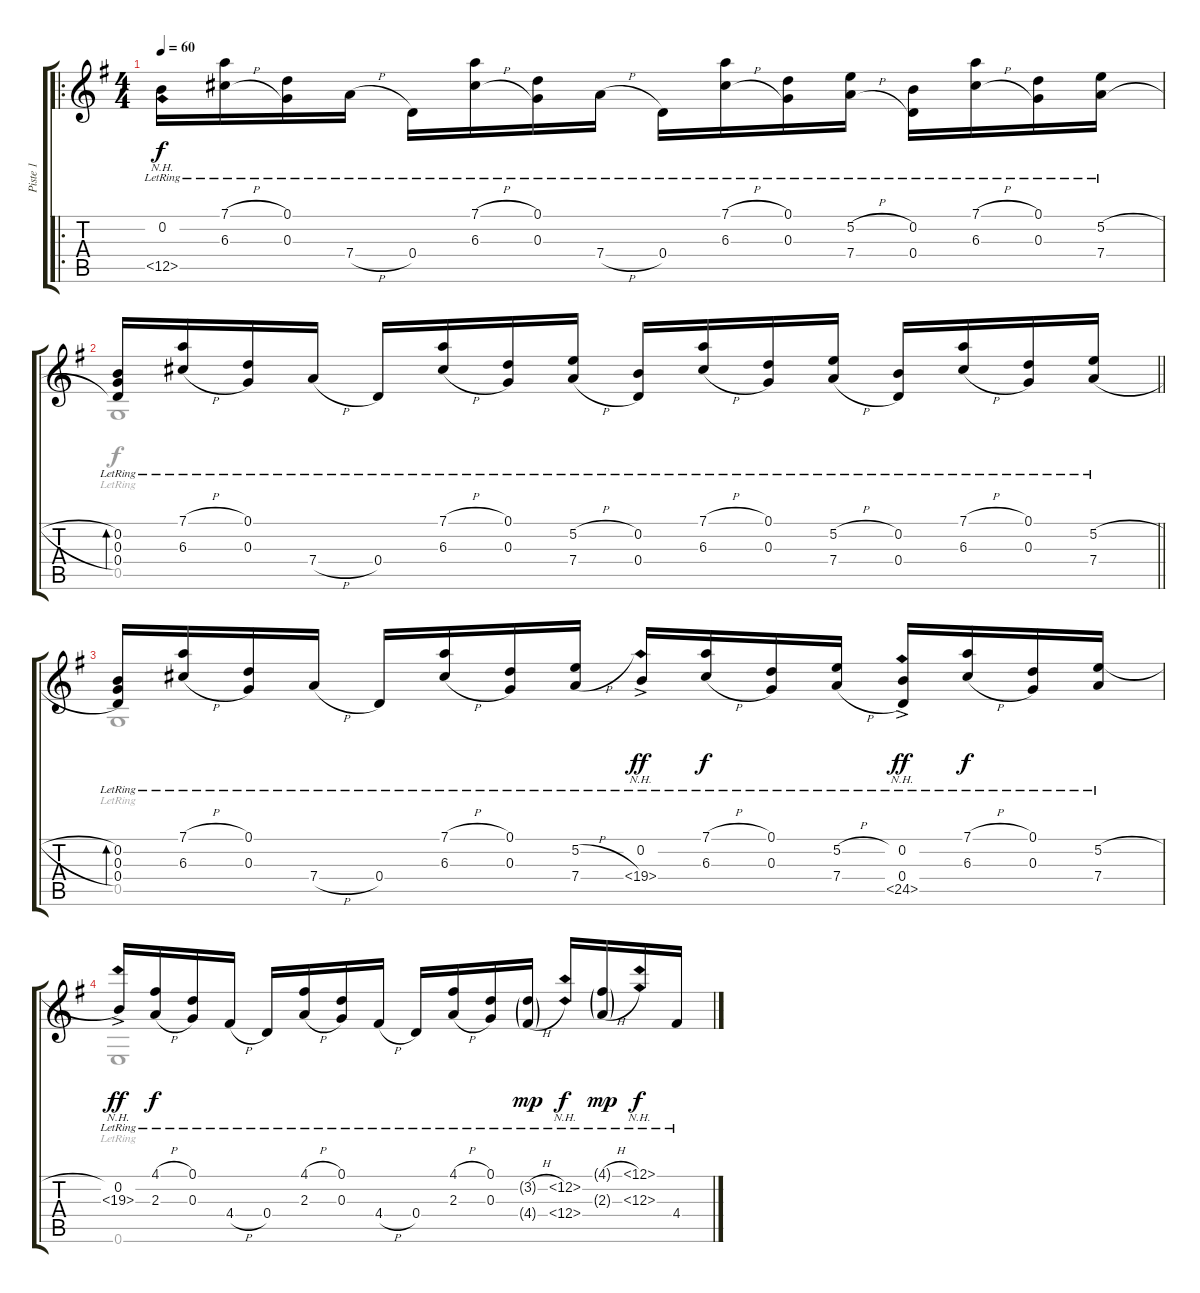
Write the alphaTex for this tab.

\track ("Piste 1" "Piste 1") {instrument acousticguitarsteel}
\staff {score tabs}
\tuning (D4 B3 G3 D3 G2 E2) {hide}
\voice
\ro
\ts (4 4)
\tempo 60
\clef g2
\ks g
(0.2{lr} 12.5{nh lr}).16{dy f} (7.1{h lr} 6.3{h lr}).16 (0.1{lr} 0.3{lr}).16 7.4{h lr}.16 0.4{lr}.16 (7.1{h lr} 6.3{h lr}).16 (0.1{lr} 0.3{lr}).16 7.4{h lr}.16 0.4{lr}.16 (7.1{h lr} 6.3{h lr}).16 (0.1{lr} 0.3{lr}).16 (5.2{h lr} 7.4{h lr}).16 (0.2{lr} 0.4{lr}).16 (7.1{h lr} 6.3{h lr}).16 (0.1{lr} 0.3{lr}).16 (5.2{h lr} 7.4{h lr}).16 |
\barLineRight lightlight
(0.2{lr} 0.3{lr} 0.4{lr}).16{bd 120} (7.1{h lr} 6.3{h lr}).16 (0.1{lr} 0.3{lr}).16 7.4{h lr}.16 0.4{lr}.16 (7.1{h lr} 6.3{h lr}).16 (0.1{lr} 0.3{lr}).16 (5.2{h lr} 7.4{h lr}).16 (0.2{lr} 0.4{lr}).16 (7.1{h lr} 6.3{h lr}).16 (0.1{lr} 0.3{lr}).16 (5.2{h lr} 7.4{h lr}).16 (0.2{lr} 0.4{lr}).16 (7.1{h lr} 6.3{h lr}).16 (0.1{lr} 0.3{lr}).16 (5.2{h lr} 7.4{h lr}).16 |
(0.2{lr} 0.3{lr} 0.4{lr}).16{bd 120} (7.1{h lr} 6.3{h lr}).16 (0.1{lr} 0.3{lr}).16 7.4{h lr}.16 0.4{lr}.16 (7.1{h lr} 6.3{h lr}).16 (0.1{lr} 0.3{lr}).16 (5.2{h lr} 7.4{h lr}).16 (0.2{lr} 19.4{nh ac lr}).16{dy ff} (7.1{h lr} 6.3{h lr}).16{dy f} (0.1{lr} 0.3{lr}).16 (5.2{h lr} 7.4{h lr}).16 (0.2{lr} 0.4{lr} 24.5{nh ac lr}).16{dy ff} (7.1{h lr} 6.3{h lr}).16{dy f} (0.1{lr} 0.3{lr}).16 (5.2{h lr} 7.4{lr}).16 |
(0.2{lr} 19.3{nh ac lr}).16{dy ff} (4.1{h lr} 2.3{h lr}).16{dy f} (0.1{lr} 0.3{lr}).16 4.4{h lr}.16 0.4{lr}.16 (4.1{h lr} 2.3{h lr}).16 (0.1{lr} 0.3{lr}).16 4.4{h lr}.16 0.4{lr}.16 (4.1{h lr} 2.3{h lr}).16 (0.1{lr} 0.3{lr}).16 (3.2{h g lr} 4.4{h g lr}).16{dy mp} (12.2{nh lr} 12.4{nh lr}).16{dy f} (4.1{h g lr} 2.3{h g lr}).16{dy mp} (12.1{nh lr} 12.3{nh lr}).16{dy f} 4.4{h lr}.16
\voice
\clef g2
\ottava regular
\simile none
\ks g
|
\barLineRight lightlight
0.5{lr}.1 |
0.5{lr}.1 |
0.6{lr}.1
